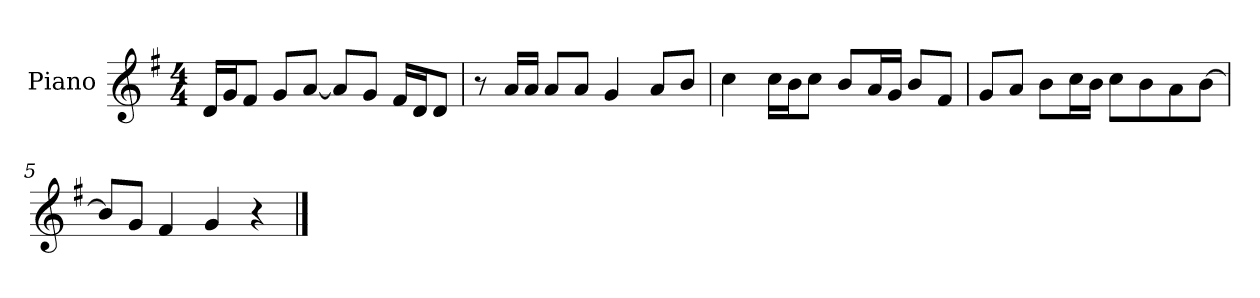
**kern
*part1
*staff1
*I"Piano
*I'P-no
*clefG2
*k[f#]
*M4/4
*MM90
=1
16d/LL
16g/J
8f#/J
8g/L
[8a/J
8a/L]
8g/J
16f#/LL
16d/J
8d/J
=2
8r
16a/LL
16a/JJ
8a/L
8a/J
4g/
8a/L
8b/J
=3
4cc\
16cc\LL
16b\J
8cc\J
8b/L
16a/L
16g/JJ
8b/L
8f#/J
=4
8g/L
8a/J
8b\L
16cc\L
16b\JJ
8cc\L
8b\
8a\
[8b\J
!!LO:LB:g=z
=5
8b/L]
8g/J
4f#/
4g/
4r
==
*-
